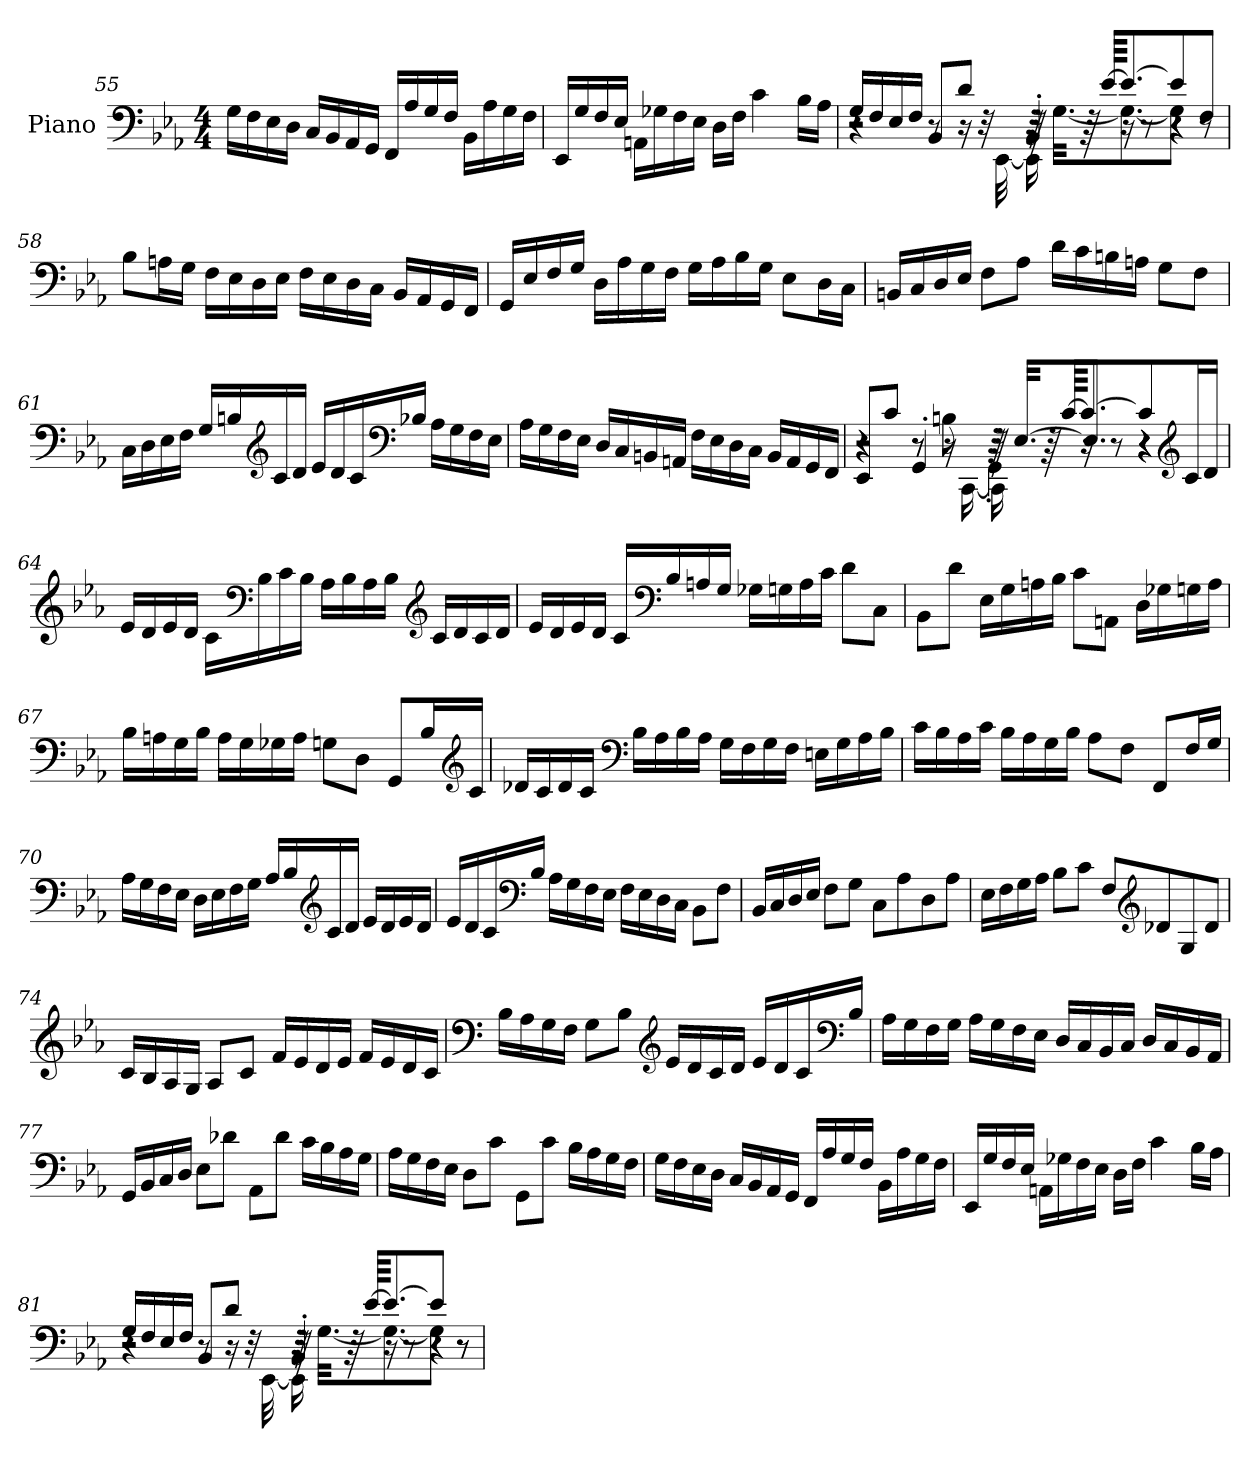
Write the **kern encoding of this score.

**kern
*part1
*staff1
*I"Piano
*I'Pno.
*clefF4
*k[b-e-a-]
*M4/4
=55
16G\LL
16F\
16E-\
16D\JJ
16C/LL
16BB-/
16AA-/
16GG/JJ
16FF/LL
16A-/
16G/
16F/JJ
16BB-\LL
16A-\
16G\
16F\JJ
=56
16EE-/LL
16G/
16F/
16E-/JJ
16AAn\LL
16G-X\
16F\
16E-\JJ
16D\LL
16F\JJ
4c\
16B-\LL
16A-\JJ
!!LO:LB:g=z
=57
*^
*	*^
*	*	*^
16G/LL	2r	2r	4r
16F/	.	.	.
16E-/	.	.	.
16F/JJ	.	.	.
8BB-/L	.	.	8r
8d/J	.	.	16r
.	.	.	32r
.	.	.	[32EE-\
32r	64r	4BB-'/	16EE-\]
.	[32.G\KKL	.	.
64r	.	.	.
[64e-/KKKL	.	.	.
8.e-/_	8.G\_	.	16r
.	.	.	8r
8e-/]	8G\J]	4r	4r
8F/J	8r	.	.
*v	*v	*v	*v
=58
8B-\L
16An\L
16G\JJ
16F\LL
16E-\
16D\
16E-\JJ
16F\LL
16E-\
16D\
16C\JJ
16BB-/LL
16AA-/
16GG/
16FF/JJ
!!LO:PB:g=z
=59
16GG/LL
16E-/
16F/
16G/JJ
16D\LL
16A-\
16G\
16F\JJ
16G\LL
16A-\
16B-\
16G\JJ
8E-\L
16D\L
16C\JJ
=60
16BBn/LL
16C/
16D/
16E-/JJ
8F\L
8A-\J
16d\LL
16c\
16Bn\
16An\JJ
8G\L
8F\J
!!LO:LB:g=z
=61
16C\LL
16D\
16E-\
16F\JJ
16G/LL
16Bn/
*clefG2
16c/
16d/JJ
16e-/LL
16d/
16c/
*clefF4
16B-X/JJ
16A-\LL
16G\
16F\
16E-\JJ
=62
16A-\LL
16G\
16F\
16E-\JJ
16D/LL
16C/
16BBn/
16AAn/JJ
16F\LL
16E-\
16D\
16C\JJ
16BB/LL
16AA/
16GG/
16FF/JJ
!!LO:LB:g=z
=63
*^
*	*^
*	*	*^
8EE-/L	4r	2r	4r
8c/J	.	.	.
4GG'/	8r	.	8r
.	8Bn\	.	16r
.	.	.	[16CC\
32r	4GG'\	64r	16CC\]
.	.	[32.E-/KKL	.
64r	.	.	.
[64c/KKKL	.	.	.
8.c/_	.	8.E-/J]	16r
.	.	.	8r
8c/]	4r	4r	4r
*clefG2	*	*	*
16c/L	.	.	.
16d/JJ	.	.	.
*v	*v	*v	*v
=64
16e-/LL
16d/
16e-/
16d/JJ
16c\LL
*clefF4
16B-\
16c\
16B-\JJ
16A-\LL
16B-\
16A-\
16B-\JJ
*clefG2
16c/LL
16d/
16c/
16d/JJ
!!LO:LB:g=z
=65
16e-/LL
16d/
16e-/
16d/JJ
16c/LL
*clefF4
16B-/
16An/
16G/JJ
16G-X\LL
16Gn\
16A\
16c\JJ
8d\L
8C\J
=66
8BB-\L
8d\J
16E-\LL
16G\
16An\
16B-\JJ
8c\L
8AAn\J
16D\LL
16G-X\
16Gn\
16A\JJ
!!LO:LB:g=z
=67
16B-\LL
16An\
16G\
16B-\JJ
16A\LL
16G\
16G-X\
16A\JJ
8Gn\L
8D\J
8GG/L
16B-/L
*clefG2
16c/JJ
=68
16d-X/LL
16c/
16d-/
16c/JJ
*clefF4
16B-\LL
16A-\
16B-\
16A-\JJ
16G\LL
16F\
16G\
16F\JJ
16En\LL
16G\
16A-\
16B-\JJ
!!LO:LB:g=z
=69
16c\LL
16B-\
16A-\
16c\JJ
16B-\LL
16A-\
16G\
16B-\JJ
8A-\L
8F\J
8FF/L
16F/L
16G/JJ
=70
16A-\LL
16G\
16F\
16E-\JJ
16D\LL
16E-\
16F\
16G\JJ
16A-/LL
16B-/
*clefG2
16c/
16d/JJ
16e-/LL
16d/
16e-/
16d/JJ
=71
16e-/LL
16d/
16c/
*clefF4
16B-/JJ
16A-\LL
16G\
16F\
16E-\JJ
16F\LL
16E-\
16D\
16C\JJ
8BB-\L
8F\J
!!LO:LB:g=z
=72
16BB-/LL
16C/
16D/
16E-/JJ
8F\L
8G\J
8C\L
8A-\
8D\
8A-\J
=73
16E-\LL
16F\
16G\
16A-\JJ
8B-\L
8c\J
8F/L
*clefG2
8d-X/
8G/
8d-/J
=74
16c/LL
16B-/
16A-/
16G/JJ
8A-/L
8c/J
16f/LL
16e-/
16d/
16e-/JJ
16f/LL
16e-/
16d/
16c/JJ
!!LO:LB:g=z
=75
*clefF4
16B-\LL
16A-\
16G\
16F\JJ
8G\L
8B-\J
*clefG2
16e-/LL
16d/
16c/
16d/JJ
16e-/LL
16d/
16c/
*clefF4
16B-/JJ
=76
16A-\LL
16G\
16F\
16G\JJ
16A-\LL
16G\
16F\
16E-\JJ
16D/LL
16C/
16BB-/
16C/JJ
16D/LL
16C/
16BB-/
16AA-/JJ
=77
16GG/LL
16BB-/
16C/
16D/JJ
8E-\L
8d-X\J
8AA-\L
8d-\J
16c\LL
16B-\
16A-\
16G\JJ
!!LO:LB:g=z
=78
16A-\LL
16G\
16F\
16E-\JJ
8D\L
8c\J
8GG\L
8c\J
16B-\LL
16A-\
16G\
16F\JJ
=79
16G\LL
16F\
16E-\
16D\JJ
16C/LL
16BB-/
16AA-/
16GG/JJ
16FF/LL
16A-/
16G/
16F/JJ
16BB-\LL
16A-\
16G\
16F\JJ
=80
16EE-/LL
16G/
16F/
16E-/JJ
16AAn\LL
16G-X\
16F\
16E-\JJ
16D\LL
16F\JJ
4c\
16B-\LL
16A-\JJ
!!LO:LB:g=z
=81
*^
*	*^
*	*	*^
16G/LL	2r	2r	4r
16F/	.	.	.
*MM91	*	*	*
16E-/	.	.	.
16F/JJ	.	.	.
*MM87	*	*	*
8BB-/L	.	.	8r
*MM76	*	*	*
8d/J	.	.	16r
.	.	.	32r
.	.	.	[32EE-\
*MM62	*	*	*
32r	64r	4BB-'/	16EE-\]
.	[32.G\KKL	.	.
64r	.	.	.
[64e-/KKKL	.	.	.
8.e-/_	8.G\_	.	16r
.	.	.	8r
8e-/J]	8G\J]	4r	4r
8r	8r	.	.
*v	*v	*v	*v
=
*-
